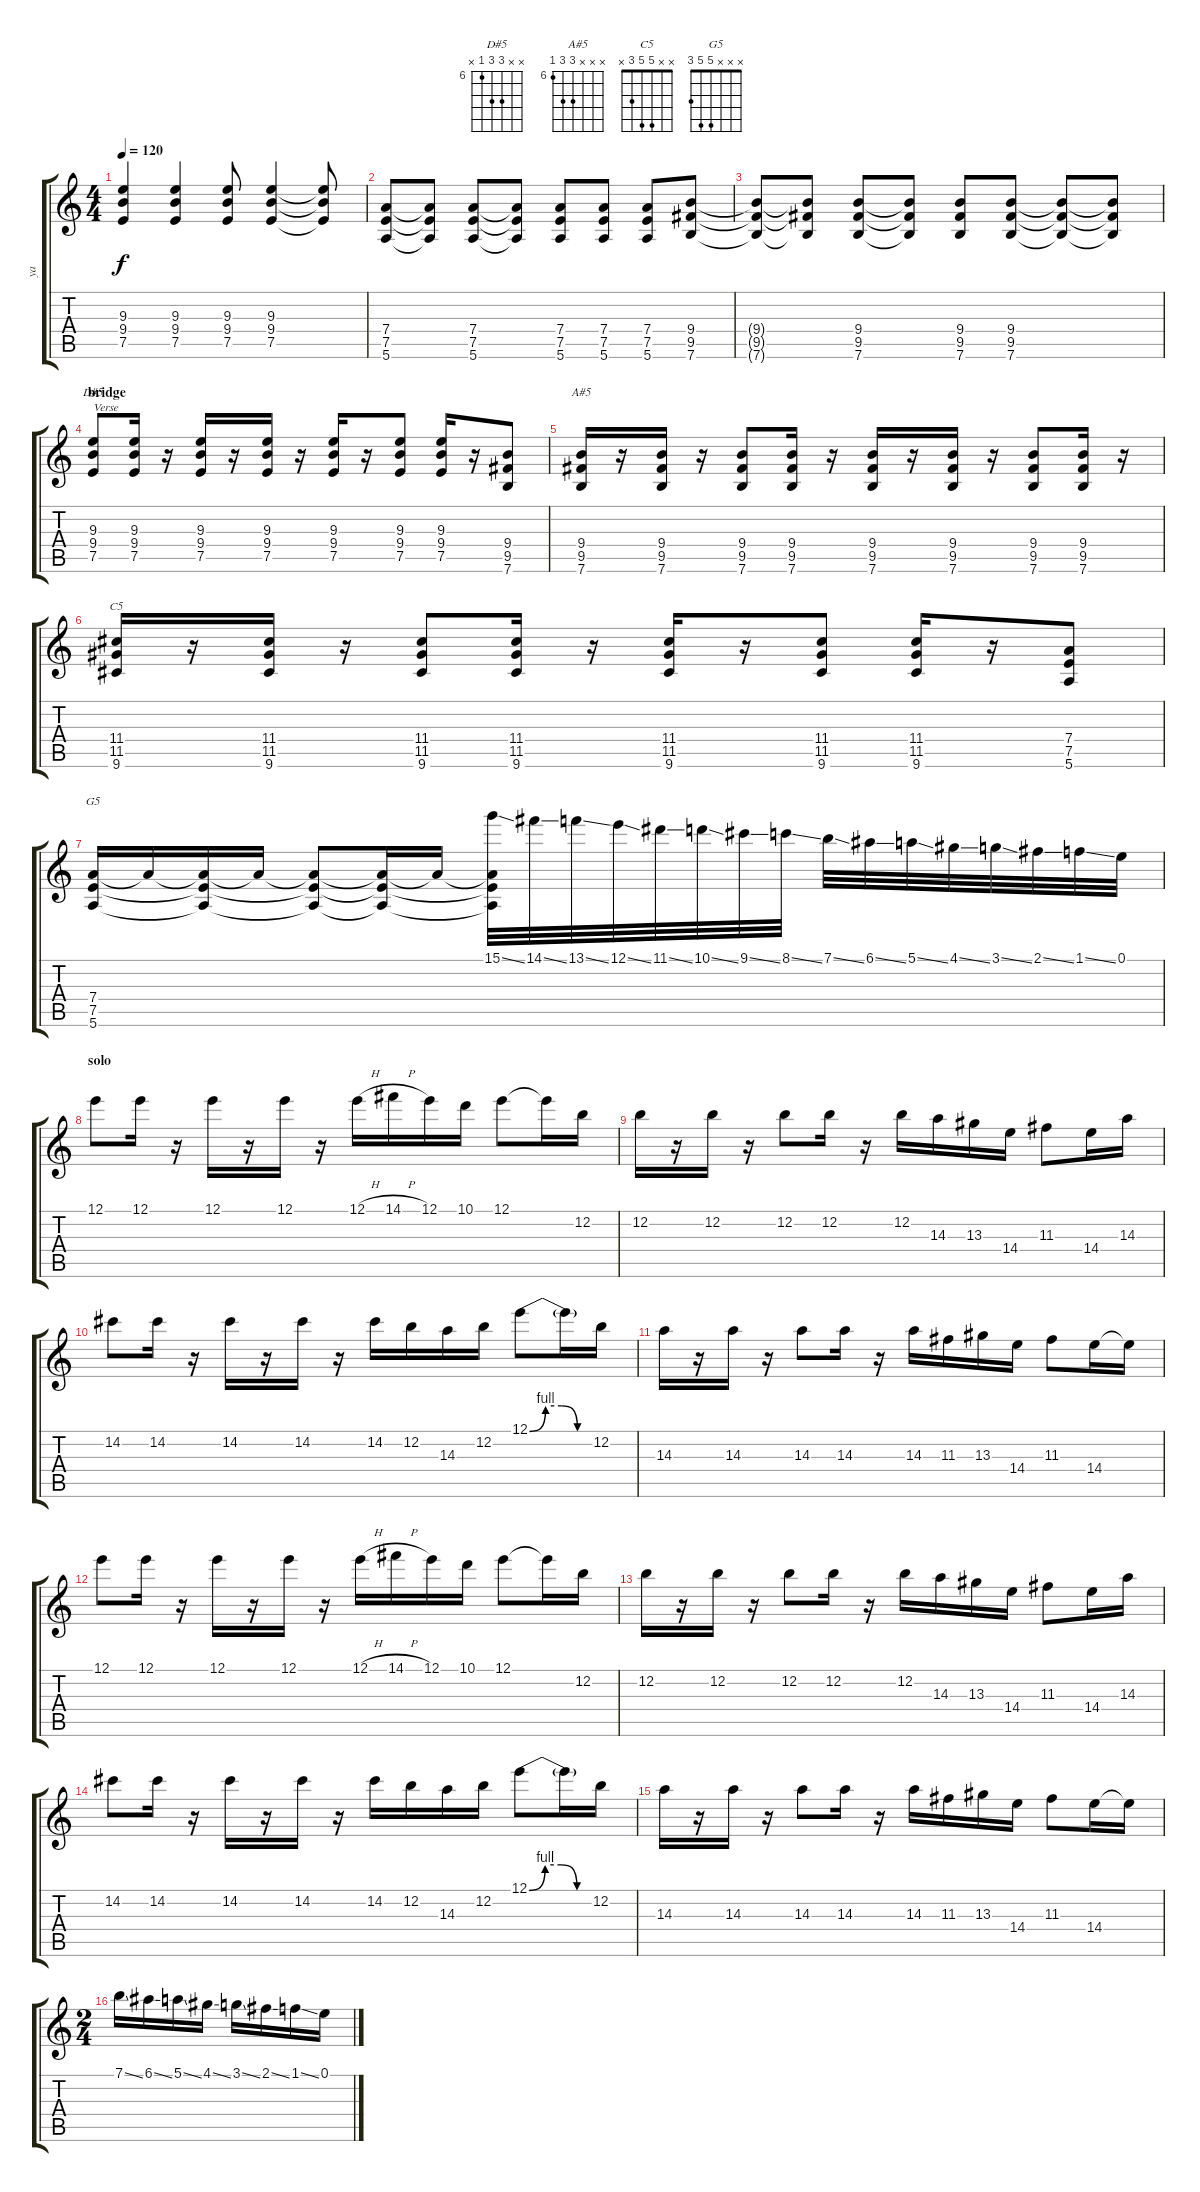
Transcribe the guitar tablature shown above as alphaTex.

\track ("ya" "ya") {instrument overdrivenguitar}
\staff {score tabs}
\tuning (E4 B3 G3 D3 A2 E2) {hide}
\chord ("D#5" x x 8 8 6 x) {firstfret 6}
\chord ("A#5" x x x 8 8 6) {firstfret 6}
\chord ("C5" x x 5 5 3 x)
\chord ("G5" x x x 5 5 3)
\ts (4 4)
\tempo 120
\clef g2
\ks c
(9.3{t} 9.4{t} 7.5{t}).4{dy f} (9.3 9.4 7.5).4 (9.3 9.4 7.5).8 (9.3 9.4 7.5).4 (9.3{t} 9.4{t} 7.5{t}).8 |
(7.4 7.5 5.6).8 (7.4{t} 7.5{t} 5.6{t}).8 (7.4 7.5 5.6).8 (7.4{t} 7.5{t} 5.6{t}).8 (7.4 7.5 5.6).8 (7.4 7.5 5.6).8 (7.4 7.5 5.6).8 (9.4 9.5 7.6).8 |
(9.4{t} 9.5{t} 7.6{t}).8 (9.4{t} 9.5{t} 7.6{t}).8 (9.4 9.5 7.6).8 (9.4{t} 9.5{t} 7.6{t}).8 (9.4 9.5 7.6).8 (9.4 9.5 7.6).8 (9.4{t} 9.5{t} 7.6{t}).8 (9.4{t} 9.5{t} 7.6{t}).8 |
\section ("" "bridge")
(9.3 9.4 7.5).8{ch "D#5" txt "Verse"} (9.3 9.4 7.5).16 r.16 (9.3 9.4 7.5).16 r.16 (9.3 9.4 7.5).16 r.16 (9.3 9.4 7.5).16 r.16 (9.3 9.4 7.5).8 (9.3 9.4 7.5).16 r.16 (9.4 9.5 7.6).8 |
(9.4 9.5 7.6).16{ch "A#5"} r.16 (9.4 9.5 7.6).16 r.16 (9.4 9.5 7.6).8 (9.4 9.5 7.6).16 r.16 (9.4 9.5 7.6).16 r.16 (9.4 9.5 7.6).16 r.16 (9.4 9.5 7.6).8 (9.4 9.5 7.6).16 r.16 |
(11.4 11.5 9.6).16{ch "C5"} r.16 (11.4 11.5 9.6).16 r.16 (11.4 11.5 9.6).8 (11.4 11.5 9.6).16 r.16 (11.4 11.5 9.6).16 r.16 (11.4 11.5 9.6).8 (11.4 11.5 9.6).16 r.16 (7.4 7.5 5.6).8 |
(7.4 7.5 5.6).16{ch "G5"} 7.4{t}.16 (7.4{t} 7.5{t} 5.6{t}).16 7.4{t}.16 (7.4{t} 7.5{t} 5.6{t}).8 (7.4{t} 7.5{t} 5.6{t}).16 7.4{t}.16 (15.1{ss} 7.4{t} 7.5{t} 5.6{t}).32 14.1{ss}.32 13.1{ss}.32 12.1{ss}.32 11.1{ss}.32 10.1{ss}.32 9.1{ss}.32 8.1{ss}.32 7.1{ss}.32 6.1{ss}.32 5.1{ss}.32 4.1{ss}.32 3.1{ss}.32 2.1{ss}.32 1.1{ss}.32 0.1.32 |
\section ("" "solo")
12.1.8 12.1.16 r.16 12.1.16 r.16 12.1.16 r.16 12.1{h}.16 14.1{h}.16 12.1.16 10.1.16 12.1.8 12.1{t}.16 12.2.16 |
12.2.16 r.16 12.2.16 r.16 12.2.8 12.2.16 r.16 12.2.16 14.3.16 13.3.16 14.4.16 11.3.8 14.4.16 14.3.16 |
14.2.8 14.2.16 r.16 14.2.16 r.16 14.2.16 r.16 14.2.16 12.2.16 14.3.16 12.2.16 12.1{be (custom 0 0 15 4 30 4 45 0 60 0)}.8 12.1{t}.16 12.2.16 |
14.3.16 r.16 14.3.16 r.16 14.3.8 14.3.16 r.16 14.3.16 11.3.16 13.3.16 14.4.16 11.3.8 14.4.16 14.4{t}.16 |
12.1.8 12.1.16 r.16 12.1.16 r.16 12.1.16 r.16 12.1{h}.16 14.1{h}.16 12.1.16 10.1.16 12.1.8 12.1{t}.16 12.2.16 |
12.2.16 r.16 12.2.16 r.16 12.2.8 12.2.16 r.16 12.2.16 14.3.16 13.3.16 14.4.16 11.3.8 14.4.16 14.3.16 |
14.2.8 14.2.16 r.16 14.2.16 r.16 14.2.16 r.16 14.2.16 12.2.16 14.3.16 12.2.16 12.1{be (custom 0 0 15 4 30 4 45 0 60 0)}.8 12.1{t}.16 12.2.16 |
14.3.16 r.16 14.3.16 r.16 14.3.8 14.3.16 r.16 14.3.16 11.3.16 13.3.16 14.4.16 11.3.8 14.4.16 14.4{t}.16 |
\ts (2 4)
7.1{ss}.16 6.1{ss}.16 5.1{ss}.16 4.1{ss}.16 3.1{ss}.16 2.1{ss}.16 1.1{ss}.16 0.1.16
